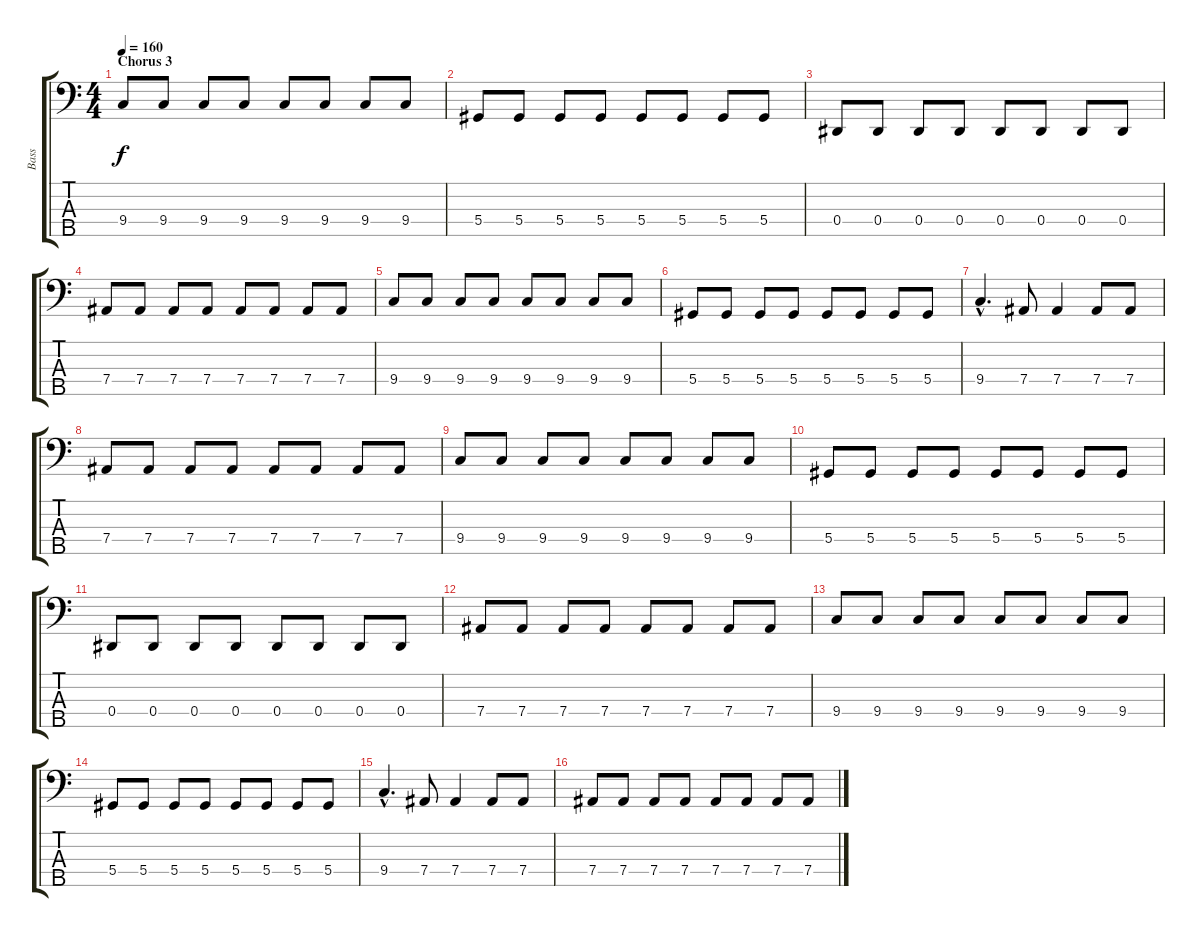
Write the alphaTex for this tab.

\track ("Bass" "Bass") {instrument electricbasspick}
\staff {score tabs}
\tuning (Gb2 Db2 Ab1 Eb1 Bb0) {hide}
\ts (4 4)
\section ("" "Chorus 3")
\tempo 160
\clef f4
\ks c
9.4.8{dy f} 9.4.8 9.4.8 9.4.8 9.4.8 9.4.8 9.4.8 9.4.8 |
5.4.8 5.4.8 5.4.8 5.4.8 5.4.8 5.4.8 5.4.8 5.4.8 |
0.4.8 0.4.8 0.4.8 0.4.8 0.4.8 0.4.8 0.4.8 0.4.8 |
7.4.8 7.4.8 7.4.8 7.4.8 7.4.8 7.4.8 7.4.8 7.4.8 |
9.4.8 9.4.8 9.4.8 9.4.8 9.4.8 9.4.8 9.4.8 9.4.8 |
5.4.8 5.4.8 5.4.8 5.4.8 5.4.8 5.4.8 5.4.8 5.4.8 |
9.4{hac}.4{d} 7.4.8 7.4.4 7.4.8 7.4.8 |
7.4.8 7.4.8 7.4.8 7.4.8 7.4.8 7.4.8 7.4.8 7.4.8 |
9.4.8 9.4.8 9.4.8 9.4.8 9.4.8 9.4.8 9.4.8 9.4.8 |
5.4.8 5.4.8 5.4.8 5.4.8 5.4.8 5.4.8 5.4.8 5.4.8 |
0.4.8 0.4.8 0.4.8 0.4.8 0.4.8 0.4.8 0.4.8 0.4.8 |
7.4.8 7.4.8 7.4.8 7.4.8 7.4.8 7.4.8 7.4.8 7.4.8 |
9.4.8 9.4.8 9.4.8 9.4.8 9.4.8 9.4.8 9.4.8 9.4.8 |
5.4.8 5.4.8 5.4.8 5.4.8 5.4.8 5.4.8 5.4.8 5.4.8 |
9.4{hac}.4{d} 7.4.8 7.4.4 7.4.8 7.4.8 |
7.4.8 7.4.8 7.4.8 7.4.8 7.4.8 7.4.8 7.4.8 7.4.8
